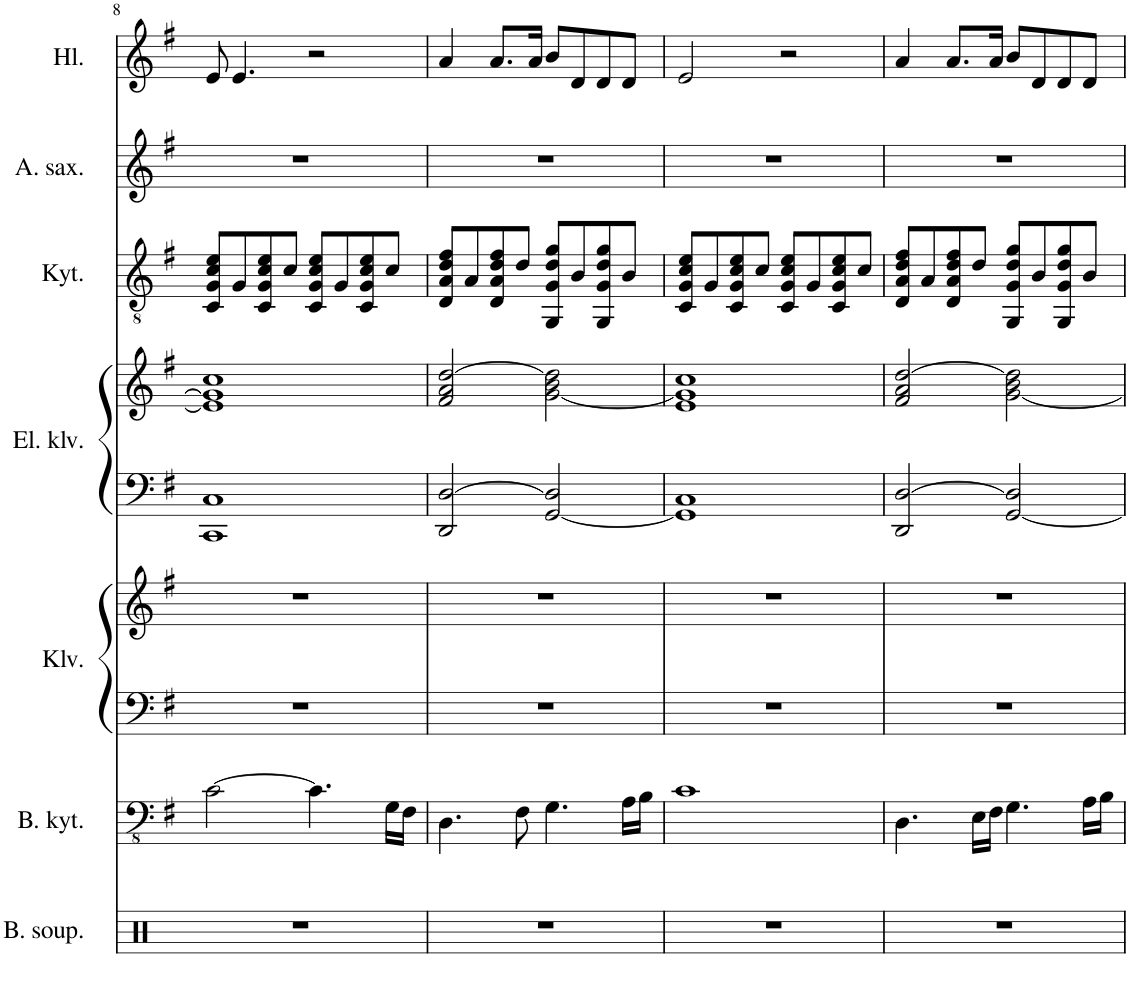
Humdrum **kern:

**kern	**kern	**kern	**kern	**kern	**kern	**kern	**kern	**kern
*part7	*part6	*part5	*part5	*part4	*part4	*part3	*part2	*part1
*staff9	*staff8	*staff7	*staff6	*staff5	*staff4	*staff3	*staff2	*staff1
*I"Bicí souprava	*I"Basová kytara	*I"Klavír	*	*I"Elektrický klavír	*	*I"Akustická kytara	*I"Altový saxofon	*I"Zpěv
*I'B. soup.	*I'B. kyt.	*I'Klv.	*	*I'El. klv.	*	*I'Kyt.	*I'A. sax.	*
!!LO:PB:g=z
*clefX	*clefFv4	*clefF4	*clefG2	*clefF4	*clefG2	*clefGv2	*clefG2	*clefG2
*	*	*	*	*	*	*	*ITrd12c21	*
*k[]	*k[f#]	*k[f#]	*k[f#]	*k[f#]	*k[f#]	*k[f#]	*k[f#]	*k[f#]
*M4/4	*M4/4	*M4/4	*M4/4	*M4/4	*M4/4	*M4/4	*M4/4	*M4/4
=8	=8	=8	=8	=8	=8	=8	=8	=8
1r	[2C\	1r	1r	1CC 1C	1e] 1g] 1cc	8C/ 8G/ 8c/ 8e/L	1r	8e/
.	.	.	.	.	.	8G/	.	4.e/
.	.	.	.	.	.	8C/ 8G/ 8c/ 8e/	.	.
.	.	.	.	.	.	8c/J	.	.
.	4.C\]	.	.	.	.	8C/ 8G/ 8c/ 8e/L	.	2r
.	.	.	.	.	.	8G/	.	.
.	.	.	.	.	.	8C/ 8G/ 8c/ 8e/	.	.
.	16GG\LL	.	.	.	.	8c/J	.	.
.	16FF#\JJ	.	.	.	.	.	.	.
=9	=9	=9	=9	=9	=9	=9	=9	=9
1r	4.DD\	1r	1r	2DD/ [2D/	2f#/ 2a/ [2dd/	8D/ 8A/ 8d/ 8f#/L	1r	4a/
.	.	.	.	.	.	8A/	.	.
.	.	.	.	.	.	8D/ 8A/ 8d/ 8f#/	.	8.a/L
.	8FF#\	.	.	.	.	8d/J	.	.
.	.	.	.	.	.	.	.	16a/Jk
.	4.GG\	.	.	[2GG/ 2D/]	[2g\ 2b\ 2dd\]	8GG/ 8G/ 8d/ 8g/L	.	8b/L
.	.	.	.	.	.	8B/	.	8d/
.	.	.	.	.	.	8GG/ 8G/ 8d/ 8g/	.	8d/
.	16AA\LL	.	.	.	.	8B/J	.	8d/J
.	16BB\JJ	.	.	.	.	.	.	.
=10	=10	=10	=10	=10	=10	=10	=10	=10
1r	1C	1r	1r	1GG] 1C	1e 1g] 1cc	8C/ 8G/ 8c/ 8e/L	1r	2e/
.	.	.	.	.	.	8G/	.	.
.	.	.	.	.	.	8C/ 8G/ 8c/ 8e/	.	.
.	.	.	.	.	.	8c/J	.	.
.	.	.	.	.	.	8C/ 8G/ 8c/ 8e/L	.	2r
.	.	.	.	.	.	8G/	.	.
.	.	.	.	.	.	8C/ 8G/ 8c/ 8e/	.	.
.	.	.	.	.	.	8c/J	.	.
=11	=11	=11	=11	=11	=11	=11	=11	=11
1r	4.DD\	1r	1r	2DD/ [2D/	2f#/ 2a/ [2dd/	8D/ 8A/ 8d/ 8f#/L	1r	4a/
.	.	.	.	.	.	8A/	.	.
.	.	.	.	.	.	8D/ 8A/ 8d/ 8f#/	.	8.a/L
.	16EE\LL	.	.	.	.	8d/J	.	.
.	16FF#\JJ	.	.	.	.	.	.	16a/Jk
.	4.GG\	.	.	[2GG/ 2D/]	[2g\ 2b\ 2dd\]	8GG/ 8G/ 8d/ 8g/L	.	8b/L
.	.	.	.	.	.	8B/	.	8d/
.	.	.	.	.	.	8GG/ 8G/ 8d/ 8g/	.	8d/
.	16AA\LL	.	.	.	.	8B/J	.	8d/J
.	16BB\JJ	.	.	.	.	.	.	.
=	=	=	=	=	=	=	=	=
*-	*-	*-	*-	*-	*-	*-	*-	*-
